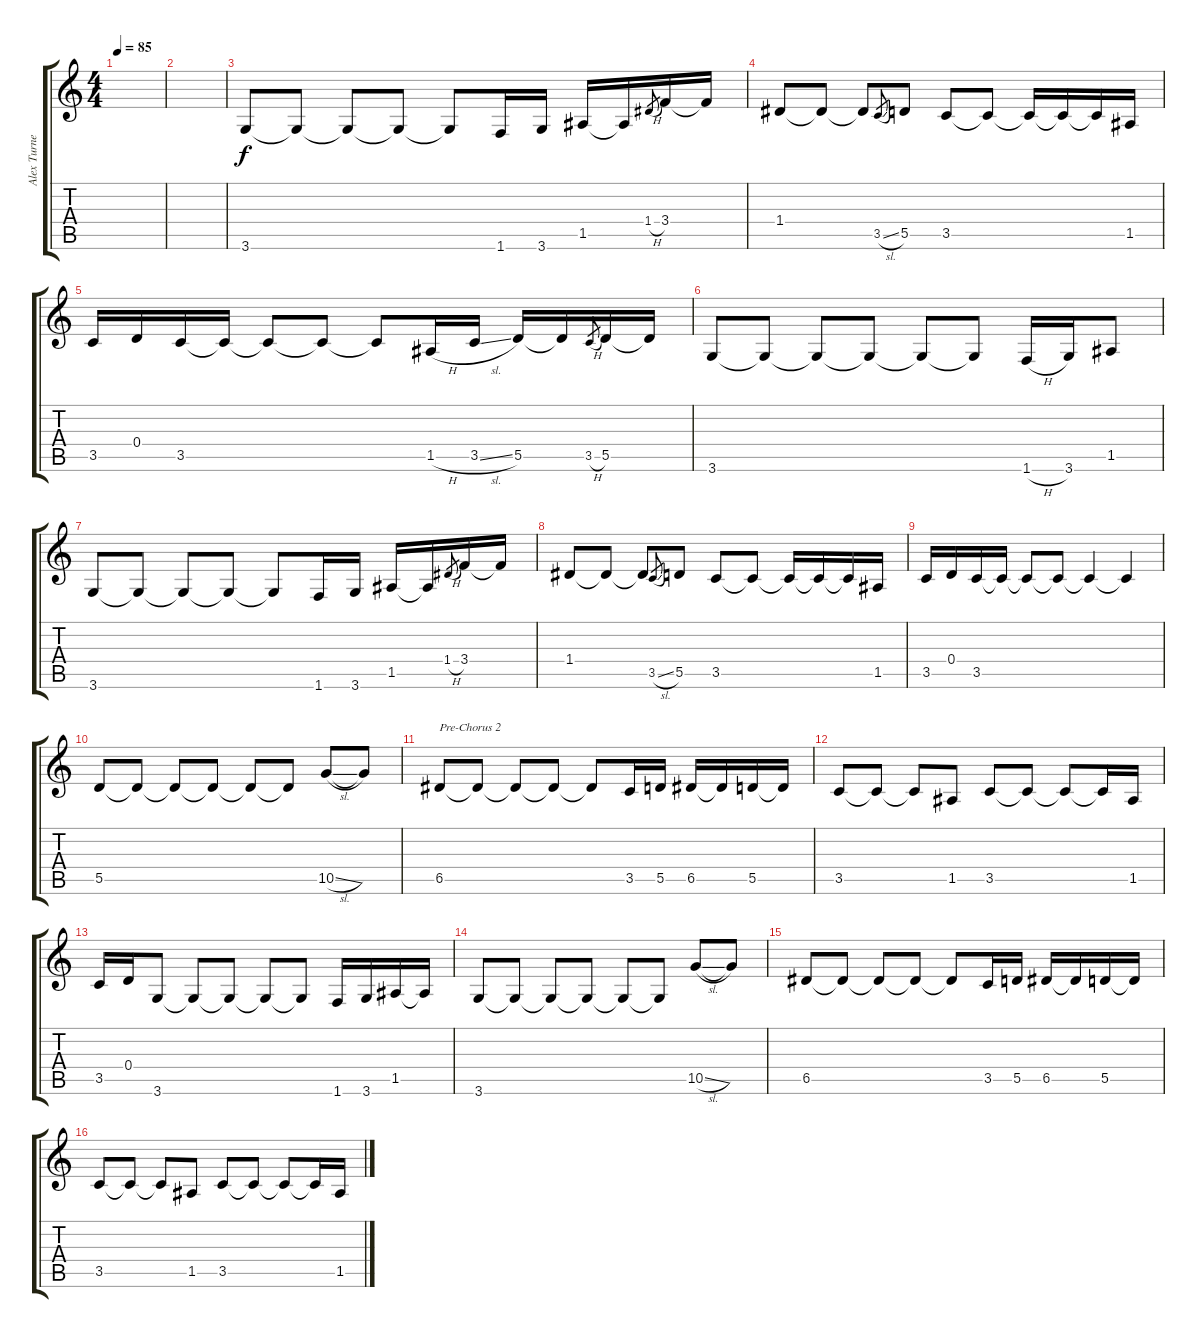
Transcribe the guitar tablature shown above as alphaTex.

\track ("Alex Turner" "Alex Turne") {instrument distortionguitar}
\staff {score tabs}
\tuning (E4 B3 G3 D3 A2 E2) {hide}
\ts (4 4)
\tempo 85
\clef g2
\ks c
|
|
3.6.8{volume 12} 3.6{t}.8 3.6{t}.8 3.6{t}.8 3.6{t}.8 1.6.16 3.6.16 1.5.16 1.5{t}.16 1.4{h}.8{gr} 3.4.16 3.4{t}.16 |
1.4.8 1.4{t}.8 1.4{t}.8 3.5{sl}.8{gr} 5.5.8 3.5.8 3.5{t}.8 3.5{t}.16 3.5{t}.16 3.5{t}.16 1.5.16 |
3.5.16 0.4.16 3.5.16 3.5{t}.16 3.5{t}.8 3.5{t}.8 3.5{t}.8 1.5{h}.16 3.5{sl}.16 5.5.16 5.5{t}.16 3.5{h}.8{gr} 5.5.16 5.5{t}.16 |
3.6.8 3.6{t}.8 3.6{t}.8 3.6{t}.8 3.6{t}.8 3.6{t}.8 1.6{h}.16 3.6.16 1.5.8 |
3.6.8 3.6{t}.8 3.6{t}.8 3.6{t}.8 3.6{t}.8 1.6.16 3.6.16 1.5.16 1.5{t}.16 1.4{h}.8{gr} 3.4.16 3.4{t}.16 |
1.4.8 1.4{t}.8 1.4{t}.8 3.5{sl}.8{gr} 5.5.8 3.5.8 3.5{t}.8 3.5{t}.16 3.5{t}.16 3.5{t}.16 1.5.16 |
3.5.16 0.4.16 3.5.16 3.5{t}.16 3.5{t}.8 3.5{t}.8 3.5{t}.4 3.5{t}.4 |
5.5.8 5.5{t}.8 5.5{t}.8 5.5{t}.8 5.5{t}.8 5.5{t}.8 10.5{sl}.8 10.5{t}.8 |
6.5.8{txt "Pre-Chorus 2"} 6.5{t}.8 6.5{t}.8 6.5{t}.8 6.5{t}.8 3.5.16 5.5.16 6.5.16 6.5{t}.16 5.5.16 5.5{t}.16 |
3.5.8 3.5{t}.8 3.5{t}.8 1.5.8 3.5.8 3.5{t}.8 3.5{t}.8 3.5{t}.16 1.5.16 |
3.5.16 0.4.16 3.6.8 3.6{t}.8 3.6{t}.8 3.6{t}.8 3.6{t}.8 1.6.16 3.6.16 1.5.16 1.5{t}.16 |
3.6.8 3.6{t}.8 3.6{t}.8 3.6{t}.8 3.6{t}.8 3.6{t}.8 10.5{sl}.8 10.5{t}.8 |
6.5.8 6.5{t}.8 6.5{t}.8 6.5{t}.8 6.5{t}.8 3.5.16 5.5.16 6.5.16 6.5{t}.16 5.5.16 5.5{t}.16 |
3.5.8 3.5{t}.8 3.5{t}.8 1.5.8 3.5.8 3.5{t}.8 3.5{t}.8 3.5{t}.16 1.5.16
